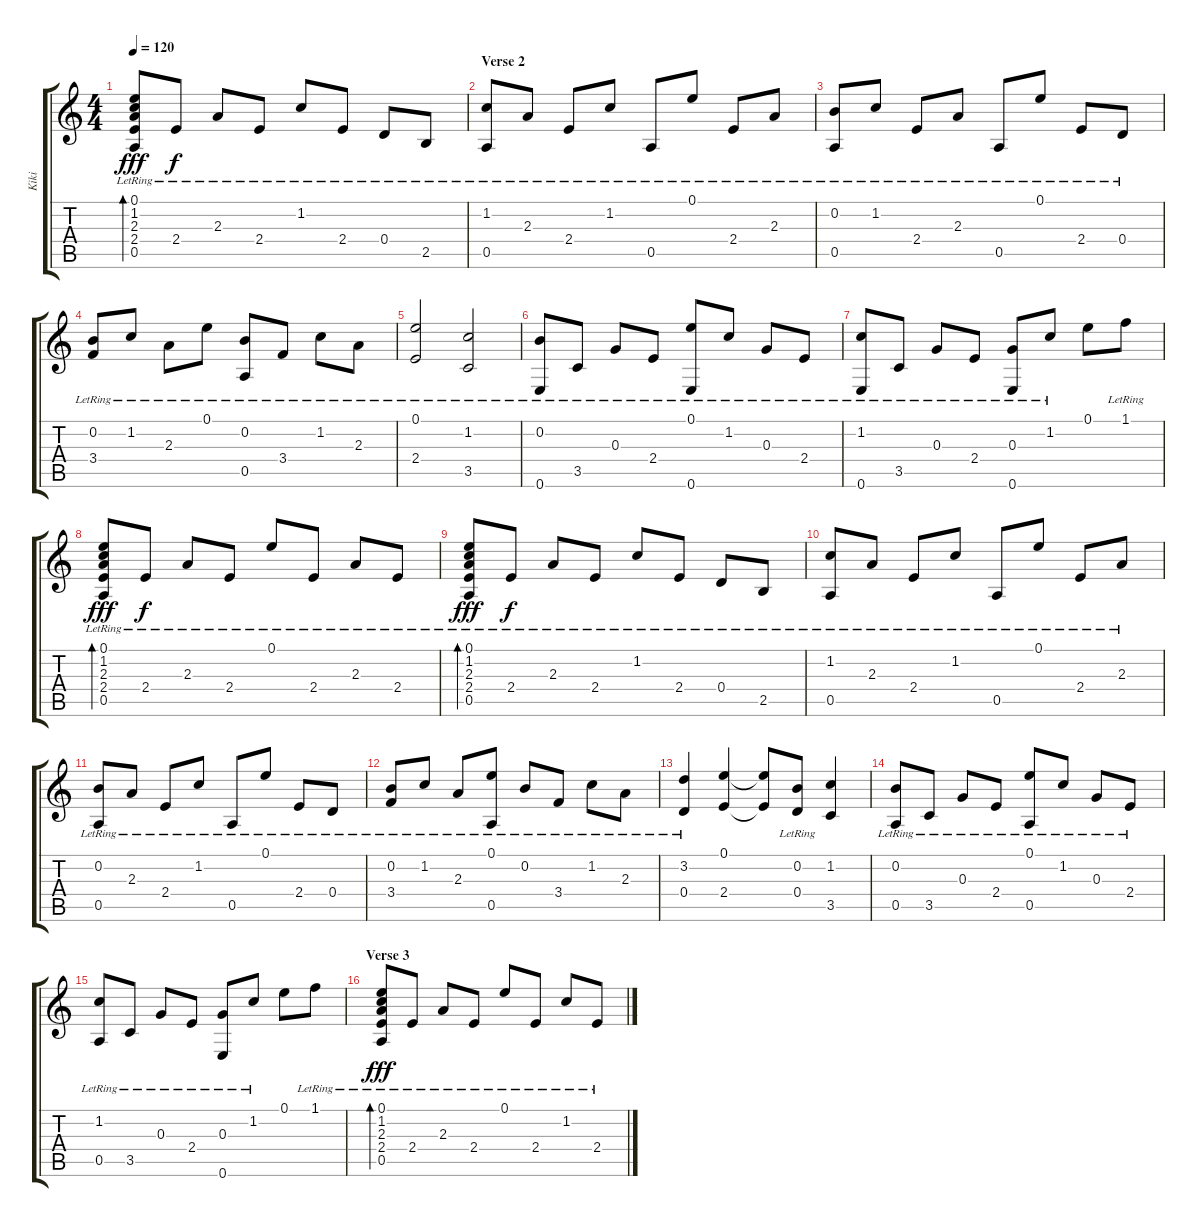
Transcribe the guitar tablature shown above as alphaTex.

\track ("Kiki" "Kiki") {instrument acousticguitarnylon}
\staff {score tabs}
\tuning (E4 B3 G3 D3 A2 E2) {hide}
\ts (4 4)
\tempo 120
\clef g2
\ks c
(0.1{lr} 1.2{lr} 2.3{lr} 2.4 0.5{lr}).8{bd 60 dy fff} 2.4{lr}.8{dy f} 2.3{lr}.8 2.4{lr}.8 1.2{lr}.8 2.4{lr}.8 0.4{lr}.8 2.5{lr}.8 |
\section ("" "Verse 2")
(1.2{lr} 0.5{lr}).8 2.3{lr}.8 2.4{lr}.8 1.2{lr}.8 0.5{lr}.8 0.1{lr}.8 2.4{lr}.8 2.3{lr}.8 |
(0.2 0.5{lr}).8 1.2{lr}.8 2.4{lr}.8 2.3{lr}.8 0.5{lr}.8 0.1{lr}.8 2.4{lr}.8 0.4{lr}.8 |
(0.2 3.4{lr}).8 1.2{lr}.8 2.3{lr}.8 0.1{lr}.8 (0.2{lr} 0.5{lr}).8 3.4{lr}.8 1.2{lr}.8 2.3{lr}.8 |
(0.1{lr} 2.4{lr}).2 (1.2{lr} 3.5{lr}).2 |
(0.2{lr} 0.6{lr}).8 3.5{lr}.8 0.3{lr}.8 2.4{lr}.8 (0.1{lr} 0.6{lr}).8 1.2{lr}.8 0.3{lr}.8 2.4{lr}.8 |
(1.2{lr} 0.6{lr}).8 3.5{lr}.8 0.3{lr}.8 2.4{lr}.8 (0.3 0.6{lr}).8 1.2{lr}.8 0.1.8 1.1{lr}.8 |
(0.1{lr} 1.2{lr} 2.3{lr} 2.4 0.5{lr}).8{bd 60 dy fff} 2.4{lr}.8{dy f} 2.3{lr}.8 2.4{lr}.8 0.1{lr}.8 2.4{lr}.8 2.3{lr}.8 2.4{lr}.8 |
(0.1{lr} 1.2{lr} 2.3{lr} 2.4 0.5{lr}).8{bd 60 dy fff} 2.4{lr}.8{dy f} 2.3{lr}.8 2.4{lr}.8 1.2{lr}.8 2.4{lr}.8 0.4{lr}.8 2.5{lr}.8 |
(1.2{lr} 0.5{lr}).8 2.3{lr}.8 2.4{lr}.8 1.2{lr}.8 0.5{lr}.8 0.1{lr}.8 2.4{lr}.8 2.3{lr}.8 |
(0.2{lr} 0.5{lr}).8 2.3{lr}.8 2.4{lr}.8 1.2{lr}.8 0.5{lr}.8 0.1{lr}.8 2.4{lr}.8 0.4{lr}.8 |
(0.2 3.4{lr}).8 1.2{lr}.8 2.3{lr}.8 (0.1{lr} 0.5{lr}).8 0.2{lr}.8 3.4{lr}.8 1.2{lr}.8 2.3{lr}.8 |
(3.2{lr} 0.4{lr}).4 (0.1 2.4).4 (0.1{t} 2.4{t}).8 (0.2 0.4{lr}).8 (1.2 3.5).4 |
(0.2{lr} 0.5).8 3.5{lr}.8 0.3{lr}.8 2.4{lr}.8 (0.1{lr} 0.5{lr}).8 1.2{lr}.8 0.3{lr}.8 2.4{lr}.8 |
(1.2{lr} 0.5).8 3.5{lr}.8 0.3{lr}.8 2.4{lr}.8 (0.3{lr} 0.6{lr}).8 1.2{lr}.8 0.1.8 1.1{lr}.8 |
\section ("" "Verse 3")
(0.1{lr} 1.2{lr} 2.3{lr} 2.4 0.5{lr}).8{bd 60 dy fff} 2.4{lr}.8 2.3{lr}.8 2.4{lr}.8 0.1{lr}.8 2.4{lr}.8 1.2{lr}.8 2.4{lr}.8
